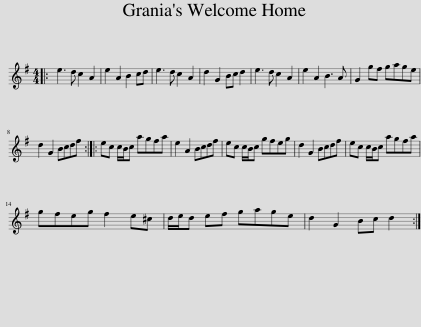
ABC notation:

X:1
L:1/8
M:4/4
I:linebreak $
K:G
V:1 treble
V:1
|: e3 d c2 A2 | e2 A2 B2 cd | e3 d c2 A2 | d2 G2 Bc d2 | e3 d c2 A2 | %5
 e2 A2 B3 A | G2 gf gage |$ d2 G2 Bcdf :: ec c/B/c agfa | e2 A2 Bcdf | %10
 ec c/B/c gfeg | d2 G2 Bcdf | ec c/B/c agfa |$ gfeg f2 e^c | d/e/d ef gage | %15
 d2 G2 Bc d2 :| %16
